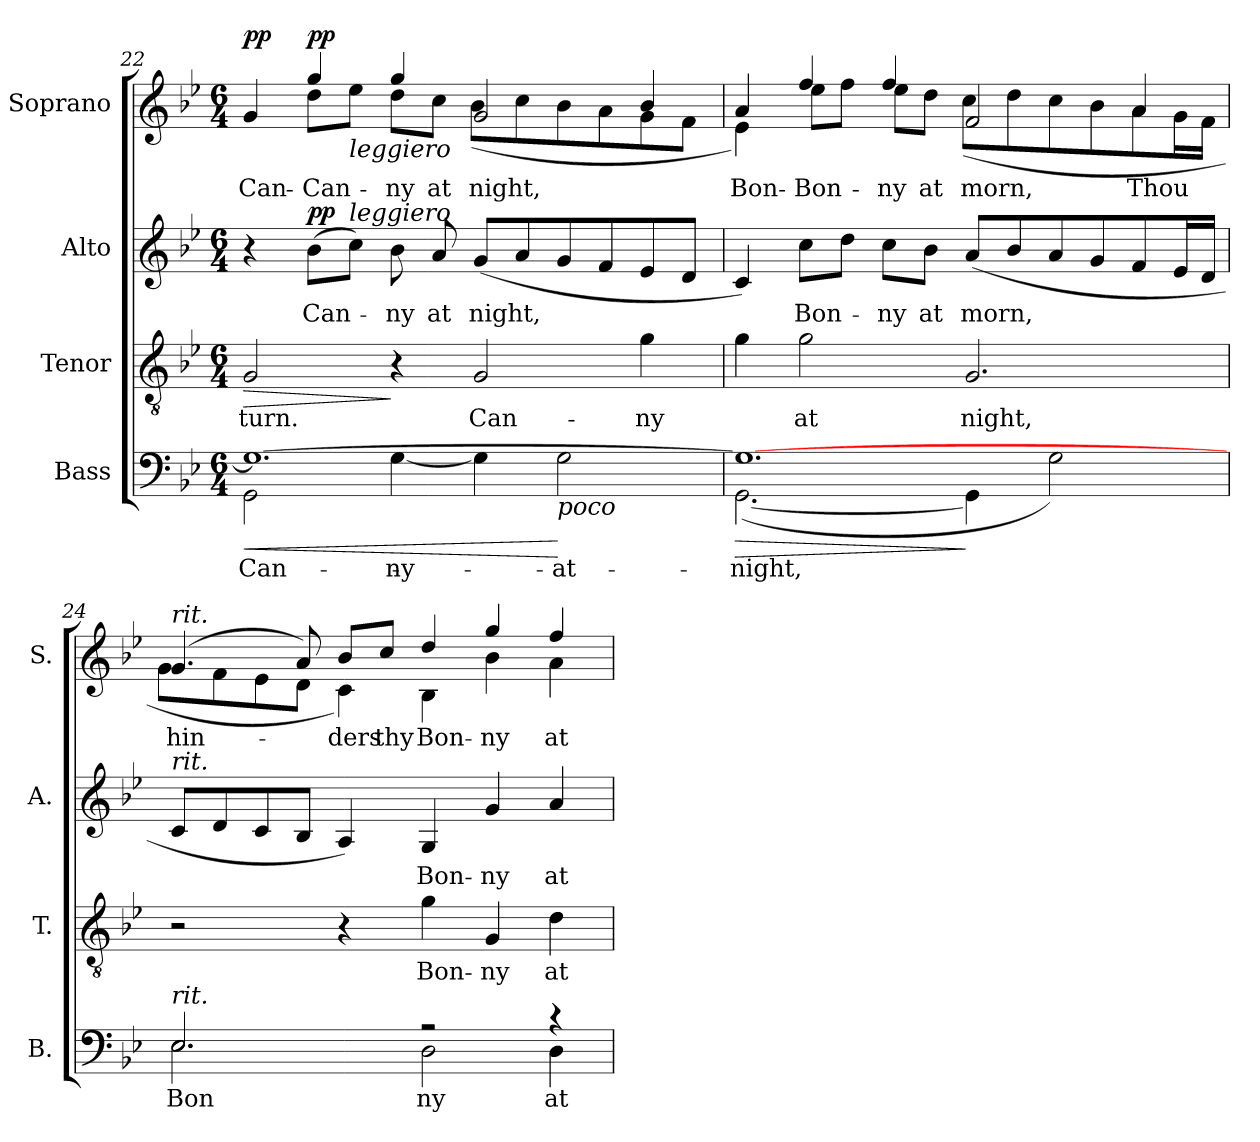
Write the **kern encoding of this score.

**kern	**text	**dynam	**kern	**text	**dynam	**kern	**text	**dynam	**kern	**text	**dynam
*part4	*part4	*part4	*part3	*part3	*part3	*part2	*part2	*part2	*part1	*part1	*part1
*staff4	*staff4	*staff4	*staff3	*staff3	*staff3	*staff2	*staff2	*staff2	*staff1	*staff1	*staff1
*I"Bass	*	*	*I"Tenor	*	*	*I"Alto	*	*	*I"Soprano	*	*
*I'B.	*	*	*I'T.	*	*	*I'A.	*	*	*I'S.	*	*
!!LO:LB:g=z
*clefF4	*	*	*clefGv2	*	*	*clefG2	*	*	*clefG2	*	*
*	*	*	*ITrd7c12	*	*	*	*	*	*	*	*
*k[b-e-]	*	*	*k[b-e-]	*	*	*k[b-e-]	*	*	*k[b-e-]	*	*
*B-:	*	*	*B-:	*	*	*B-:	*	*	*B-:	*	*
*M6/4	*	*	*M6/4	*	*	*M6/4	*	*	*M6/4	*	*
=22	=22	=22	=22	=22	=22	=22	=22	=22	=22	=22	=22
*^	*	*	*	*	*	*	*	*	*	*	*
!	!	!LO:LY:b:color=#000000	!LO:HP:b	!	!	!	!	!	!	!	!	!
!	!	!	!	!	!LO:LY:b:color=#000000	!LO:HP:b	!	!	!	!	!	!
!	!	!	!	!	!	!	!	!	!	!	!LO:LY:a:color=#000000	!
*	*	*	*	*	*	*	*	*	*	*^	*	*
1.Gi_>	2GGi\	Can-	<	2GGi/	turn.	>	4r	.	.	4gi/	4ryy	Can-	pp
!	!	!	!	!	!	!	!	!LO:LY:b:color=#000000	!	!	!	!	!
!	!	!	!	!	!	!	!	!	!	!	!	!LO:LY:a:color=#000000	!
!	!	!	!	!	!	!	!	!	!	!	!	!LO:LY:b:color=#000000	!
.	.	.	.	.	.	.	(8b-i\L	Can-	pp	4ggi/	8ddi\L	Can-	pp
!	!	!	!	!	!	!	!	!	!	!	!LO:TX:b:i:t=leggiero	!	!
!	!	!	!	!	!	!	!LO:TX:a:i:t=leggiero	!	!	!	!	!	!
.	.	.	.	.	.	.	8cci\J)	.	.	.	8ee-i\J	.	.
!	!	!LO:LY:b:color=#000000	!	!	!	!	!	!	!	!	!	!	!
!	!	!	!	!	!	!	!	!LO:LY:b:color=#000000	!	!	!	!	!
!	!	!	!	!	!	!	!	!	!	!	!	!LO:LY:a:color=#000000	!
!	!	!	!	!	!	!	!	!	!	!	!	!LO:LY:b:color=#000000	!
.	[<4Gi\	-ny	.	4r	.	]	8b-i\	-ny	.	4ggi/	8ddi\L	-ny	.
!	!	!	!	!	!	!	!	!LO:LY:b:color=#000000	!	!	!	!	!
!	!	!	!	!	!	!	!	!	!	!	!	!LO:LY:b:color=#000000	!
.	.	.	.	.	.	.	8ai/	at	.	.	8cci\J	at	.
!	!	!	!	!	!LO:LY:b:color=#000000	!	!	!	!	!	!	!	!
!	!	!	!	!	!	!	!	!LO:LY:b:color=#000000	!	!	!	!	!
!	!	!	!	!	!	!	!	!	!	!	!	!LO:LY:a:color=#000000	!
!	!	!	!	!	!	!	!	!	!	!	!	!LO:LY:b:color=#000000	!
.	4Gi\]	.	.	2GGi/	Can-	.	(8gi/L	night,	.	2gi/	(8b-i\L	night,	.
.	.	.	.	.	.	.	8ai/	.	.	.	8cci\	.	.
!	!LO:TX:b:i:t=poco	!	!	!	!	!	!	!	!	!	!	!	!
!	!	!LO:LY:b:color=#000000	!	!	!	!	!	!	!	!	!	!	!
.	2Gi\	at	[	.	.	.	8gi/	.	.	.	8b-i\	.	.
.	.	.	.	.	.	.	8fi/	.	.	.	8ai\	.	.
!	!	!	!	!	!LO:LY:b:color=#000000	!	!	!	!	!	!	!	!
.	.	.	.	4Gi\	-ny	.	8e-i/	.	.	4b-i/	8gi\	.	.
.	.	.	.	.	.	.	8di/J	.	.	.	8fi\J	.	.
=23	=23	=23	=23	=23	=23	=23	=23	=23	=23	=23	=23	=23	=23
!	!	!LO:LY:b:color=#000000	!LO:HP:b	!	!	!	!	!	!	!	!	!	!
!	!	!	!	!	!	!	!	!	!	!	!	!LO:LY:a:color=#000000	!
1.Gi_>	([<2.GGi\	night,	>	4Gi\	.	.	4ci/)	.	.	4ai/	4e-i\)	Bon-	.
!	!	!	!	!	!LO:LY:b:color=#000000	!	!	!	!	!	!	!	!
!	!	!	!	!	!	!	!	!LO:LY:b:color=#000000	!	!	!	!	!
!	!	!	!	!	!	!	!	!	!	!	!	!LO:LY:a:color=#000000	!
!	!	!	!	!	!	!	!	!	!	!	!	!LO:LY:b:color=#000000	!
.	.	.	.	2Gi\	at	.	8cci\L	Bon-	.	4ffi/	8ee-i\L	Bon-	.
.	.	.	.	.	.	.	8ddi\J	.	.	.	8ffi\J	.	.
!	!	!	!	!	!	!	!	!LO:LY:b:color=#000000	!	!	!	!	!
!	!	!	!	!	!	!	!	!	!	!	!	!LO:LY:a:color=#000000	!
!	!	!	!	!	!	!	!	!	!	!	!	!LO:LY:b:color=#000000	!
.	.	.	.	.	.	.	8cci\L	-ny	.	4ffi/	8ee-i\L	-ny	.
!	!	!	!	!	!	!	!	!LO:LY:b:color=#000000	!	!	!	!	!
!	!	!	!	!	!	!	!	!	!	!	!	!LO:LY:b:color=#000000	!
.	.	.	.	.	.	.	8b-i\J	at	.	.	8ddi\J	at	.
!	!	!	!	!	!LO:LY:b:color=#000000	!	!	!	!	!	!	!	!
!	!	!	!	!	!	!	!	!LO:LY:b:color=#000000	!	!	!	!	!
!	!	!	!	!	!	!	!	!	!	!	!	!LO:LY:a:color=#000000	!
!	!	!	!	!	!	!	!	!	!	!	!	!LO:LY:b:color=#000000	!
.	4GGi\]	.	]	2.GGi/	night,	.	(8ai/L	morn,	.	2fi/	(8cci\L	morn,	.
.	.	.	.	.	.	.	8b-i/	.	.	.	8ddi\	.	.
.	2Gi\)	.	.	.	.	.	8ai/	.	.	.	8cci\	.	.
.	.	.	.	.	.	.	8gi/	.	.	.	8b-i\	.	.
!	!	!	!	!	!	!	!	!	!	!	!	!LO:LY:a:color=#000000	!
.	.	.	.	.	.	.	8fi/	.	.	4ai/	8ai\	Thou	.
.	.	.	.	.	.	.	16e-i/L	.	.	.	16gi\L	.	.
.	.	.	.	.	.	.	16di/JJ	.	.	.	16fi\JJ	.	.
*	*	*	*	*	*	*	*	*	*	*v	*v	*	*
!!LO:LB:g=z
=24	=24	=24	=24	=24	=24	=24	=24	=24	=24	=24	=24	=24
*	*	*	*	*	*	*	*	*	*	*^	*	*
!	!	!LO:LY:b:color=#000000	!	!	!	!	!	!	!	!	!	!	!
*	*	*	*	*	*	*	*	*	*	*v	*v	*	*
*	*	*	*	*	*	*	*	*	*	*^	*	*
!	!	!	!	!	!	!	!	!	!	!LO:TX:a:i:t=rit.	!	!	!
!	!	!	!	!	!	!	!LO:TX:a:i:t=rit.	!	!	!	!	!	!
!LO:TX:a:i:t=rit.	!	!	!	!	!	!	!	!	!	!	!	!	!
!	!	!	!	!	!	!	!	!	!	!	!	!LO:LY:a:color=#000000	!
*	*	*	*	*	*	*	*	*	*	*	*^	*	*
2.E-i/	2.E-i\	Bon-	.	2r	.	.	8ci/L	.	.	(4.gi/	8gi\L	2ryy	hin-	.
.	.	.	.	.	.	.	8di/	.	.	.	8fi\	.	.	.
.	.	.	.	.	.	.	8ci/	.	.	.	8e-i\	.	.	.
.	.	.	.	.	.	.	8B-i/J	.	.	8ai/)	8di\J	.	.	.
!	!	!	!	!	!	!	!	!	!	!	!	!	!LO:LY:a:color=#000000	!
.	.	.	.	4r	.	.	4Ai/)	.	.	8b-i/L	4ci\)	4ryy	-ders	.
!	!	!	!	!	!	!	!	!	!	!	!	!	!LO:LY:a:color=#000000	!
.	.	.	.	.	.	.	.	.	.	8cci/J	.	.	thy	.
!	!	!LO:LY:b:color=#000000	!	!	!	!	!	!	!	!	!	!	!	!
!	!	!	!	!	!LO:LY:b:color=#000000	!	!	!	!	!	!	!	!	!
!	!	!	!	!	!	!	!	!LO:LY:b:color=#000000	!	!	!	!	!	!
!	!	!	!	!	!	!	!	!	!	!	!	!	!LO:LY:a:color=#000000	!
!	!	!	!	!	!	!	!	!	!	!	!	!	!LO:LY:b:color=#000000	!
2r	2Di\	-ny	.	4Gi\	Bon-	.	4Gi/	Bon-	.	4ddi/	4B-i\	2.ryy	Bon-	.
!	!	!	!	!	!LO:LY:b:color=#000000	!	!	!	!	!	!	!	!	!
!	!	!	!	!	!	!	!	!LO:LY:b:color=#000000	!	!	!	!	!	!
!	!	!	!	!	!	!	!	!	!	!	!	!	!LO:LY:a:color=#000000	!
!	!	!	!	!	!	!	!	!	!	!	!	!	!LO:LY:b:color=#000000	!
.	.	.	.	4GGi/	-ny	.	4gi/	-ny	.	4ggi/	4b-i\	.	-ny	.
!	!	!LO:LY:b:color=#000000	!	!	!	!	!	!	!	!	!	!	!	!
!	!	!	!	!	!LO:LY:b:color=#000000	!	!	!	!	!	!	!	!	!
!	!	!	!	!	!	!	!	!LO:LY:b:color=#000000	!	!	!	!	!	!
!	!	!	!	!	!	!	!	!	!	!	!	!	!LO:LY:a:color=#000000	!
!	!	!	!	!	!	!	!	!	!	!	!	!	!LO:LY:b:color=#000000	!
4r	4Di\	at	.	4Di\	at	.	4ai/	at	.	4ffi/	4ai\	.	at	.
*v	*v	*	*	*	*	*	*	*	*	*v	*v	*v	*	*
=	=	=	=	=	=	=	=	=	=	=	=
*-	*-	*-	*-	*-	*-	*-	*-	*-	*-	*-	*-
